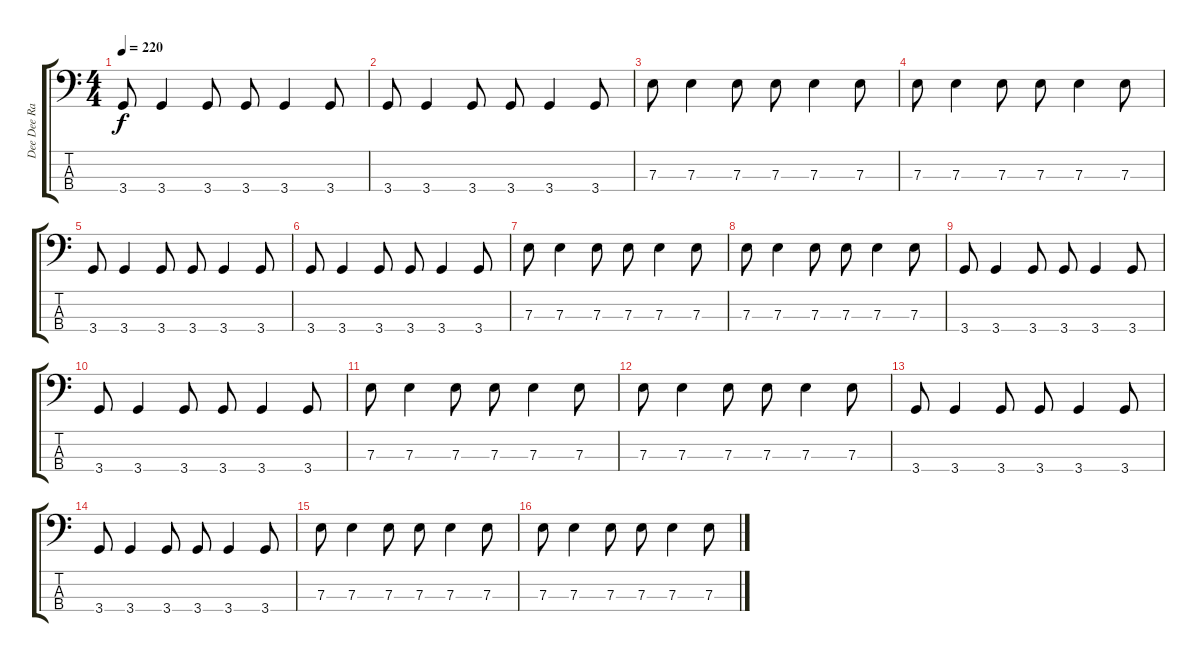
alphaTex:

\track ("Dee Dee Ramone" "Dee Dee Ra") {instrument electricbasspick}
\staff {score tabs}
\tuning (G2 D2 A1 E1) {hide}
\ts (4 4)
\tempo 220
\clef f4
\ks c
3.4.8{dy f} 3.4.4 3.4.8 3.4.8 3.4.4 3.4.8 |
3.4.8 3.4.4 3.4.8 3.4.8 3.4.4 3.4.8 |
7.3.8 7.3.4 7.3.8 7.3.8 7.3.4 7.3.8 |
7.3.8 7.3.4 7.3.8 7.3.8 7.3.4 7.3.8 |
3.4.8 3.4.4 3.4.8 3.4.8 3.4.4 3.4.8 |
3.4.8 3.4.4 3.4.8 3.4.8 3.4.4 3.4.8 |
7.3.8 7.3.4 7.3.8 7.3.8 7.3.4 7.3.8 |
7.3.8 7.3.4 7.3.8 7.3.8 7.3.4 7.3.8 |
3.4.8 3.4.4 3.4.8 3.4.8 3.4.4 3.4.8 |
3.4.8 3.4.4 3.4.8 3.4.8 3.4.4 3.4.8 |
7.3.8 7.3.4 7.3.8 7.3.8 7.3.4 7.3.8 |
7.3.8 7.3.4 7.3.8 7.3.8 7.3.4 7.3.8 |
3.4.8 3.4.4 3.4.8 3.4.8 3.4.4 3.4.8 |
3.4.8 3.4.4 3.4.8 3.4.8 3.4.4 3.4.8 |
7.3.8 7.3.4 7.3.8 7.3.8 7.3.4 7.3.8 |
7.3.8 7.3.4 7.3.8 7.3.8 7.3.4 7.3.8
